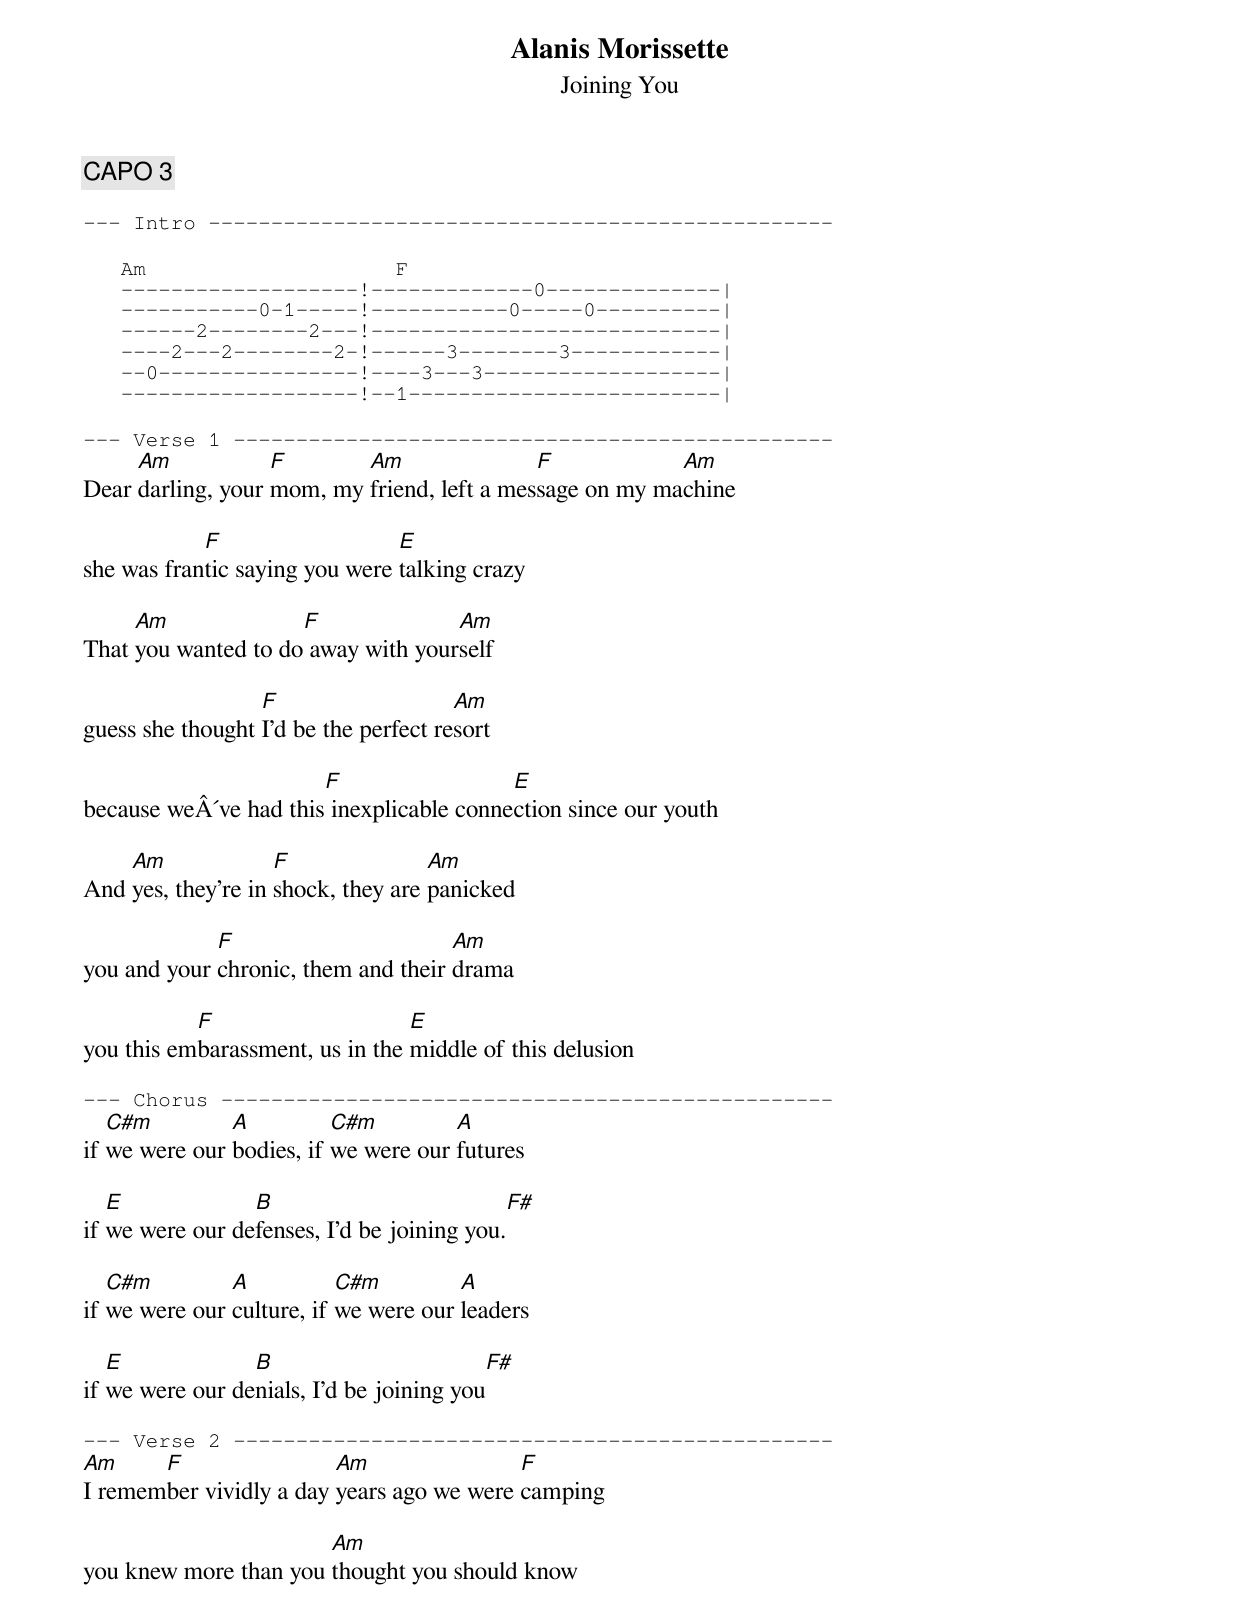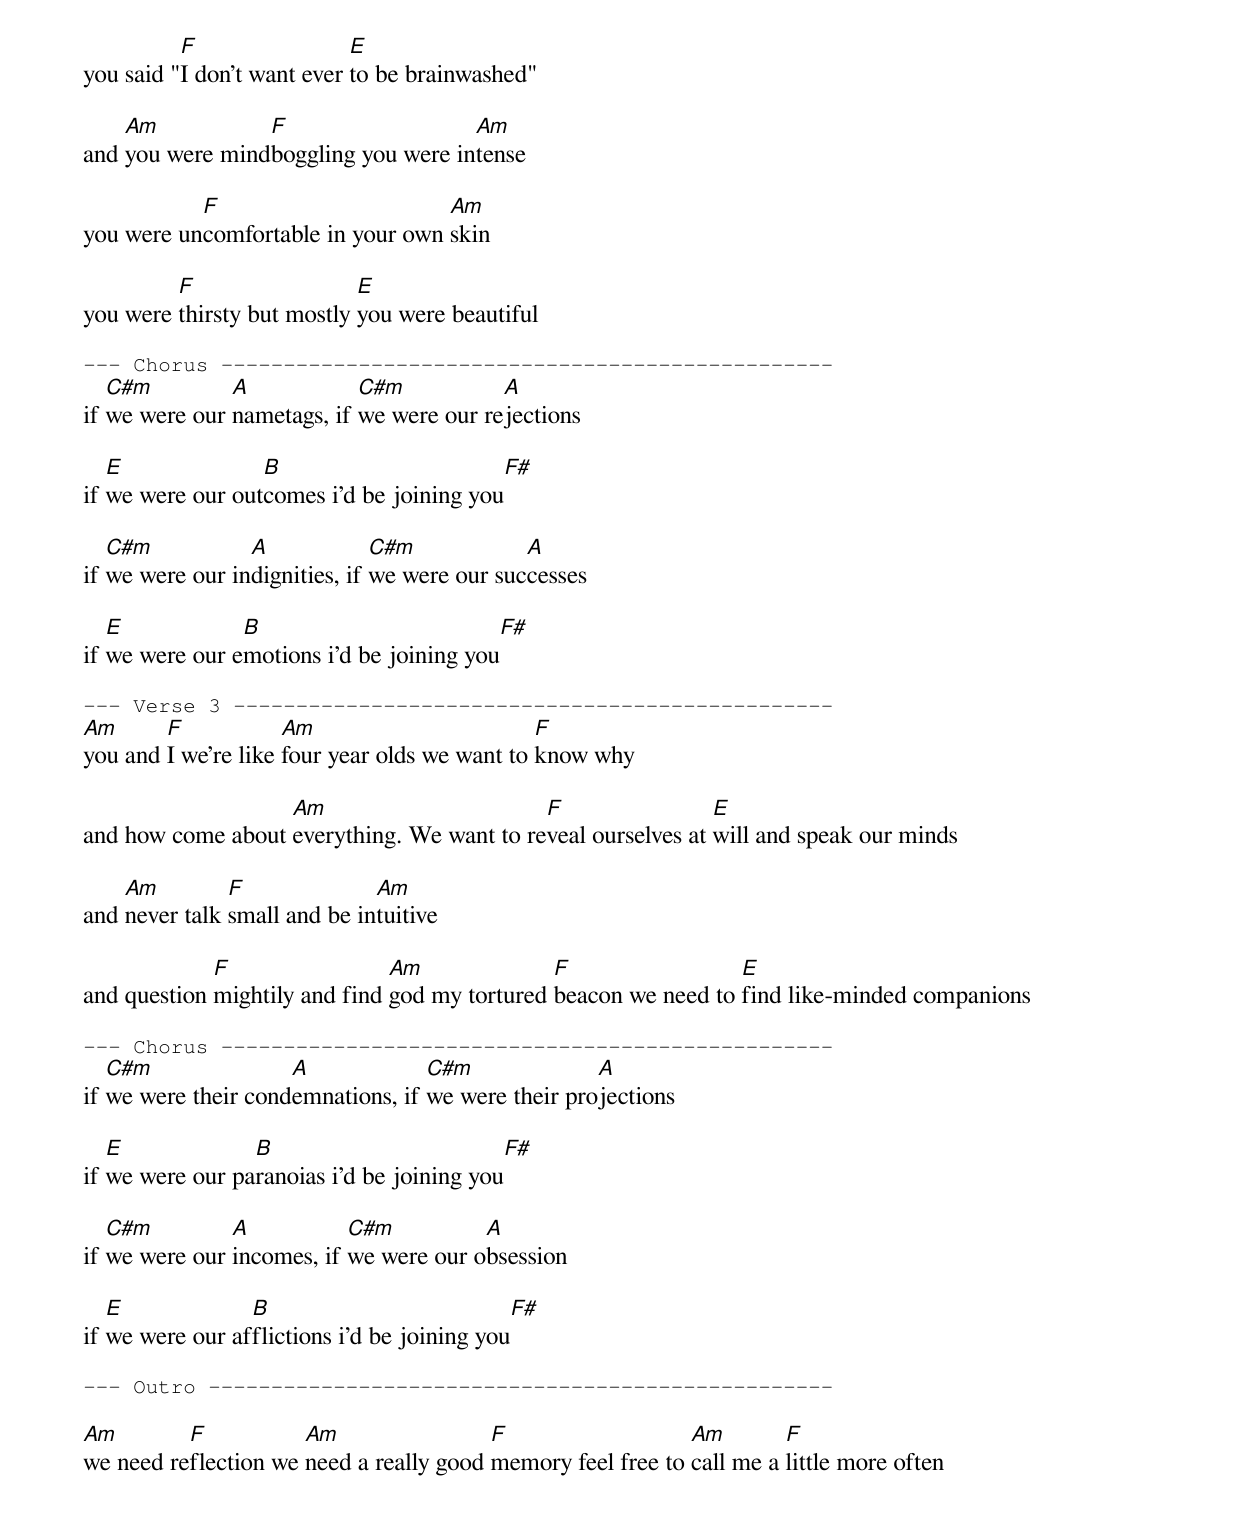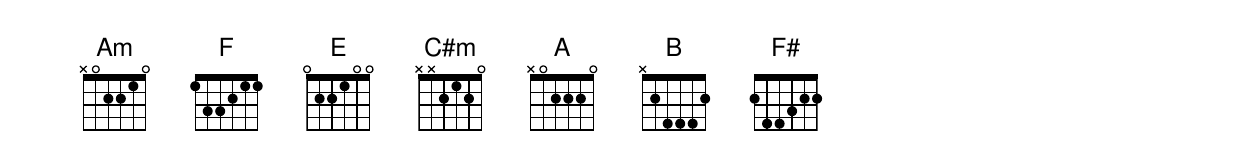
Alanis Morissette
Joining You

CAPO 3

--- Intro --------------------------------------------------

   Am                    F
   -------------------!-------------0--------------|
   -----------0-1-----!-----------0-----0----------|
   ------2--------2---!----------------------------|
   ----2---2--------2-!------3--------3------------|
   --0----------------!----3---3-------------------|
   -------------------!--1-------------------------|

--- Verse 1 ------------------------------------------------
     Am            F       Am                F            Am
Dear darling, your mom, my friend, left a message on my machine

            F                   E
she was frantic saying you were talking crazy

     Am              F              Am
That you wanted to do away with yourself

                  F                    Am
guess she thought I'd be the perfect resort

                       F                  E
because weÂ´ve had this inexplicable connection since our youth

    Am              F               Am
And yes, they're in shock, they are panicked

             F                       Am
you and your chronic, them and their drama

           F                     E
you this embarassment, us in the middle of this delusion

--- Chorus -------------------------------------------------
   C#m         A          C#m         A
if we were our bodies, if we were our futures

   E             B                           F#
if we were our defenses, I'd be joining you.

   C#m         A           C#m         A
if we were our culture, if we were our leaders

   E             B                          F#
if we were our denials, I'd be joining you

--- Verse 2 ------------------------------------------------
Am     F                 Am                F
I remember vividly a day years ago we were camping

                       Am
you knew more than you thought you should know

          F                 E
you said "I don't want ever to be brainwashed"

    Am           F                   Am
and you were mindboggling you were intense

           F                       Am
you were uncomfortable in your own skin

         F                  E
you were thirsty but mostly you were beautiful

--- Chorus -------------------------------------------------
   C#m         A            C#m           A
if we were our nametags, if we were our rejections

   E              B                        F#
if we were our outcomes i'd be joining you

   C#m           A             C#m            A
if we were our indignities, if we were our successes

   E            B                          F#
if we were our emotions i'd be joining you

--- Verse 3 ------------------------------------------------
Am      F            Am                        F
you and I we're like four year olds we want to know why

                   Am                       F                 E
and how come about everything. We want to reveal ourselves at will and speak our minds

    Am         F              Am
and never talk small and be intuitive

             F                 Am              F                 E
and question mightily and find god my tortured beacon we need to find like-minded companions

--- Chorus -------------------------------------------------
   C#m               A             C#m              A
if we were their condemnations, if we were their projections

   E             B                          F#
if we were our paranoias i'd be joining you

   C#m         A           C#m          A
if we were our incomes, if we were our obsession

   E             B                            F#
if we were our afflictions i'd be joining you

--- Outro --------------------------------------------------

Am        F           Am                 F                   Am        F
we need reflection we need a really good memory feel free to call me a little more often
